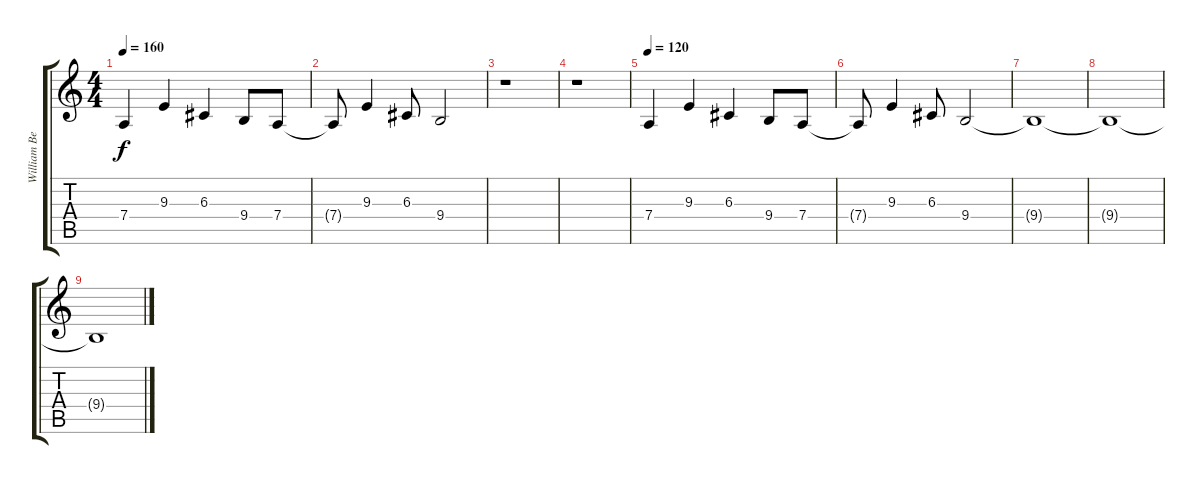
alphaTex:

\track ("William Beckett (Lead Vocals)" "William Be") {instrument clarinet}
\staff {score tabs}
\tuning (E4 B3 G3 D3 A2 E2) {hide}
\ts (4 4)
\tempo 160
\clef g2
\ks c
7.4.4{dy f} 9.3.4 6.3.4 9.4.8 7.4.8 |
7.4{t}.8 9.3.4 6.3.8 9.4.2 |
r.1 |
r.1 |
\tempo 120
7.4.4 9.3.4 6.3.4 9.4.8 7.4.8 |
7.4{t}.8 9.3.4 6.3.8 9.4.2 |
9.4{t}.1 |
9.4{t}.1 |
9.4{t}.1
